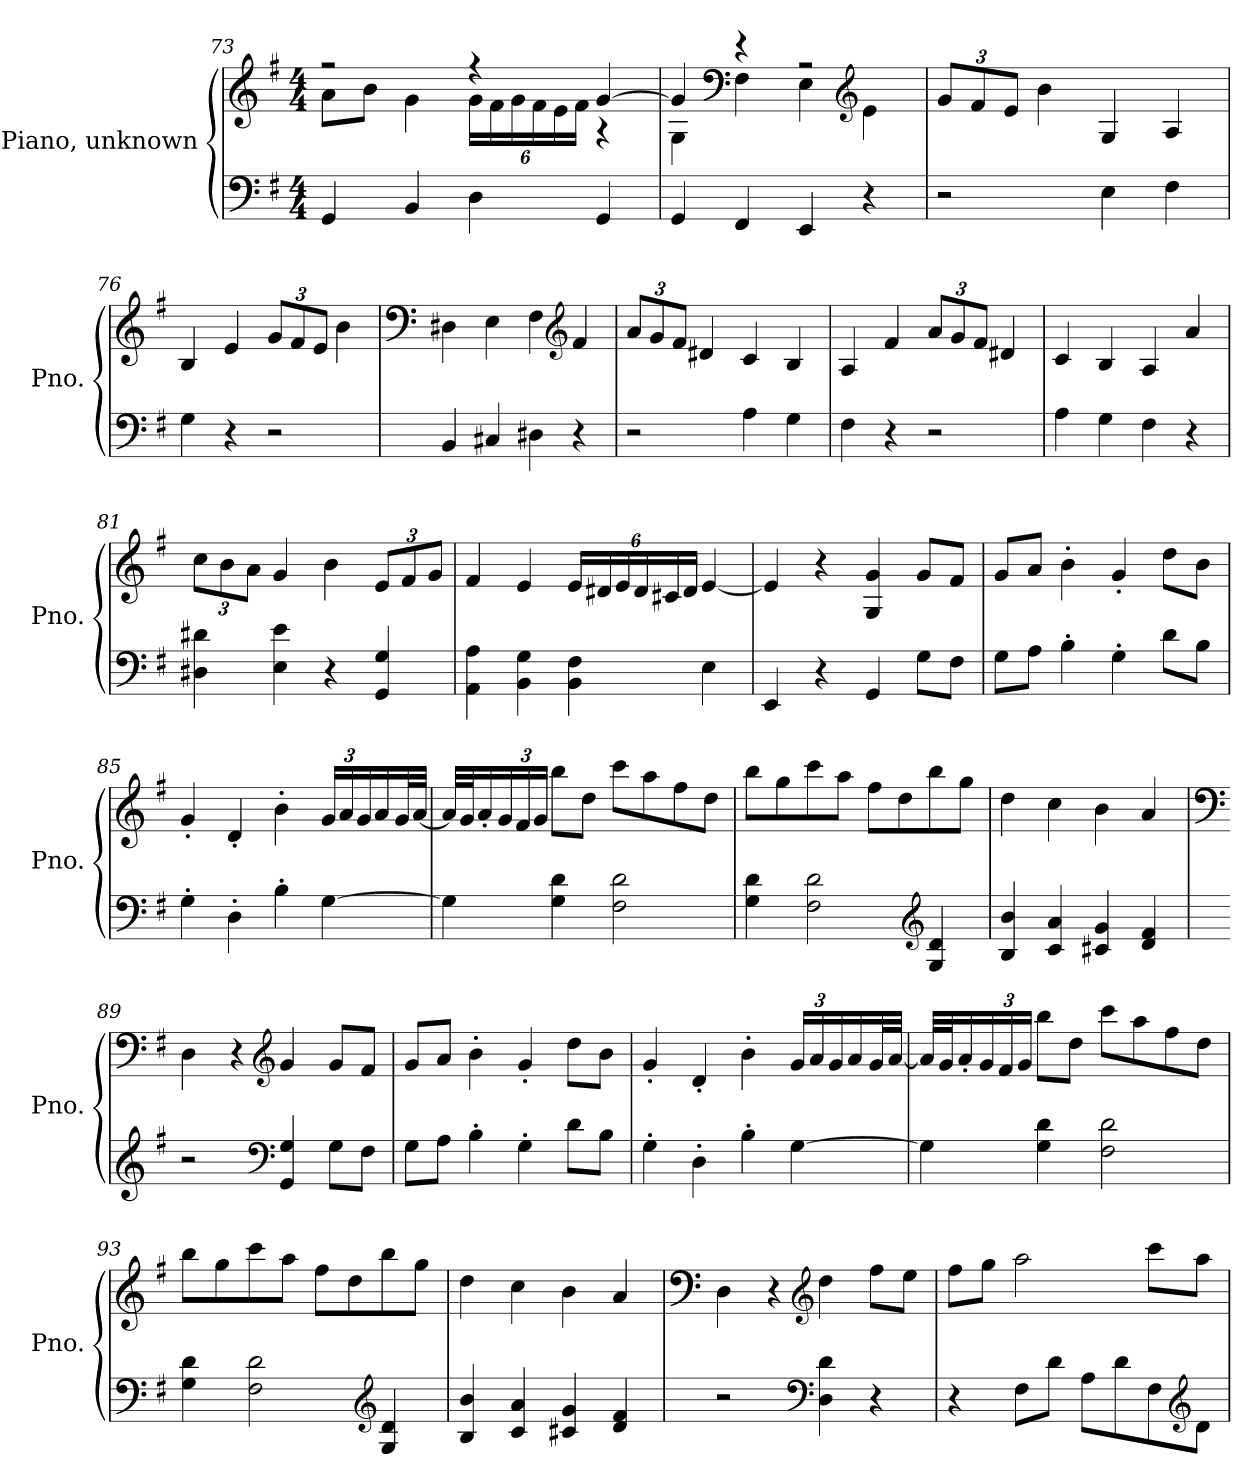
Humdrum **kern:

**kern	**kern
*part1	*part1
*staff2	*staff1
*I"Piano, unknown	*
*I'Pno.	*
*clefF4	*clefG2
*k[f#]	*k[f#]
*M4/4	*M4/4
=73	=73
*	*^
4GG/	2r	8a\L
.	.	8b\J
4BB/	.	4g\
*	*	*Xbrackettup
4D\	4r	24g\LL
.	.	24f#\
.	.	24g\
.	.	24f#\
.	.	24e\
.	.	24f#\JJ
4GG/	[4g/	4r
=74	=74	=74
4GG/	4g/]	4G\
*	*clefF4	*
4FF#/	4r	4F#\
4EE/	2r	4E\
*	*clefG2	*
4r	.	4e\
*	*v	*v
=75	=75
2r	12g/L
.	12f#/
.	12e/J
.	4b\
4E\	4G/
4F#\	4A/
!!LO:LB:g=z
=76	=76
4G\	4B/
4r	4e/
2r	12g/L
.	12f#/
.	12e/J
.	4b\
=77	=77
*	*clefF4
4BB/	4D#X\
4C#X/	4E\
4D#X\	4F#\
*	*clefG2
4r	4f#/
=78	=78
2r	12a/L
.	12g/
.	12f#/J
.	4d#X/
4A\	4c/
4G\	4B/
=79	=79
4F#\	4A/
4r	4f#/
2r	12a/L
.	12g/
.	12f#/J
.	4d#X/
=80	=80
4A\	4c/
4G\	4B/
4F#\	4A/
4r	4a/
!!LO:LB:g=z
=81	=81
4D#X\ 4d#X\	12cc\L
.	12b\
.	12a\J
4E\ 4e\	4g/
4r	4b\
4GG/ 4G/	12e/L
.	12f#/
.	12g/J
=82	=82
4AA\ 4A\	4f#/
4BB\ 4G\	4e/
4BB\ 4F#\	24e/LL
.	24d#X/
.	24e/
.	24d#/
.	24c#X/
.	24d#/JJ
4E\	[4e/
=83	=83
4EE/	4e/]
4r	4r
4GG/	4G/ 4g/
8G\L	8g/L
8F#\J	8f#/J
=84	=84
8G\L	8g/L
8A\J	8a/J
4B'\	4b'\
4G'\	4g'/
8d\L	8dd\L
8B\J	8b\J
=85	=85
4G'\	4g'/
4D'\	4d'/
4B'\	4b'\
[4G\	24g/LL
.	24a/
.	24g/
.	16a/
.	32g/L
.	[32a/JJJ
!!LO:PB:g=z
=86	=86
4G\]	32a/LLL]
.	32g/J
.	16a'/
.	24g/
.	24f#/
.	24g/JJ
4G\ 4d\	8bb\L
.	8dd\J
2F#\ 2d\	8ccc\L
.	8aa\
.	8ff#\
.	8dd\J
=87	=87
4G\ 4d\	8bb\L
.	8gg\
2F#\ 2d\	8ccc\
.	8aa\J
.	8ff#\L
.	8dd\
*clefG2	*
4G/ 4d/	8bb\
.	8gg\J
=88	=88
4B/ 4b/	4dd\
4c/ 4a/	4cc\
4c#X/ 4g/	4b\
4d/ 4f#/	4a/
=89	=89
*	*clefF4
2r	4D\
.	4r
*clefF4	*clefG2
4GG/ 4G/	4g/
8G\L	8g/L
8F#\J	8f#/J
=90	=90
8G\L	8g/L
8A\J	8a/J
4B'\	4b'\
4G'\	4g'/
8d\L	8dd\L
8B\J	8b\J
!!LO:LB:g=z
=91	=91
4G'\	4g'/
4D'\	4d'/
4B'\	4b'\
[4G\	24g/LL
.	24a/
.	24g/
.	16a/
.	32g/L
.	[32a/JJJ
=92	=92
4G\]	32a/LLL]
.	32g/J
.	16a'/
.	24g/
.	24f#/
.	24g/JJ
4G\ 4d\	8bb\L
.	8dd\J
2F#\ 2d\	8ccc\L
.	8aa\
.	8ff#\
.	8dd\J
=93	=93
4G\ 4d\	8bb\L
.	8gg\
2F#\ 2d\	8ccc\
.	8aa\J
.	8ff#\L
.	8dd\
*clefG2	*
4G/ 4d/	8bb\
.	8gg\J
=94	=94
4B/ 4b/	4dd\
4c/ 4a/	4cc\
4c#X/ 4g/	4b\
4d/ 4f#/	4a/
!!LO:LB:g=z
=95	=95
*	*clefF4
2r	4D\
.	4r
*clefF4	*clefG2
4D\ 4d\	4dd\
4r	8ff#\L
.	8ee\J
=96	=96
4r	8ff#\L
.	8gg\J
8F#\L	2aa\
8d\J	.
8A\L	.
8d\	.
8F#\	8ccc\L
*clefG2	*
8d\J	8aa\J
=	=
*-	*-
